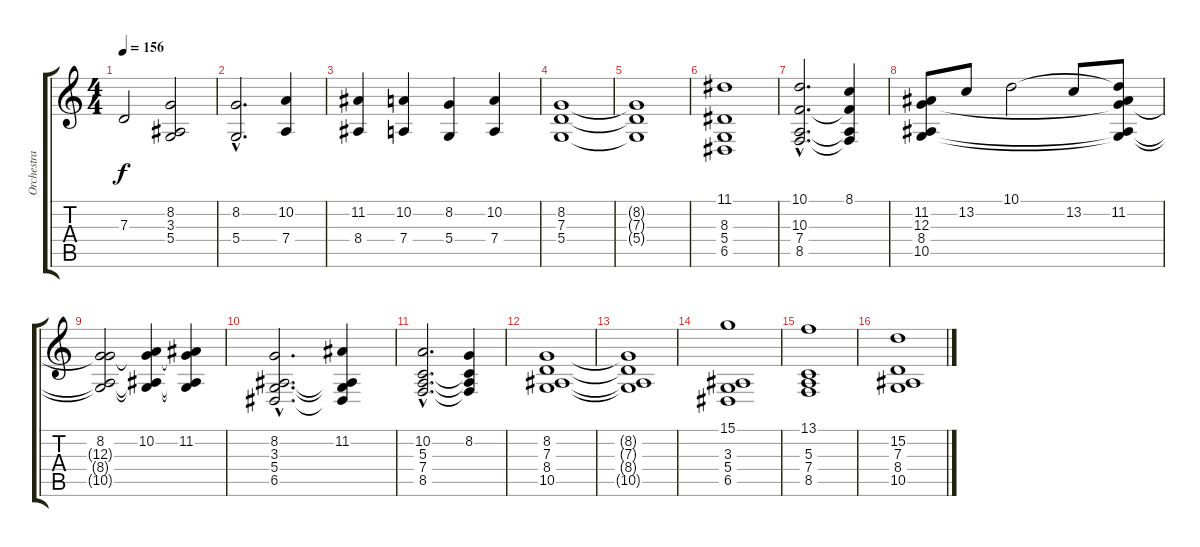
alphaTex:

\track ("Orchestra" "Orchestra") {instrument stringensemble1}
\staff {score tabs}
\tuning (E4 B3 G3 D3 A2 D2) {hide}
\ts (4 4)
\tempo 156
\clef g2
\ks c
7.3.2{dy f} (8.2{t} 3.3 5.4{t}).2 |
(8.2{hac} 5.4{hac}).2{d} (10.2 7.4).4 |
(11.2 8.4).4 (10.2 7.4).4 (8.2 5.4).4 (10.2 7.4).4 |
(8.2 7.3 5.4).1 |
(8.2{t} 7.3{t} 5.4{t}).1 |
(11.1 8.3 5.4 6.5).1 |
(10.1{hac} 10.3{hac} 7.4{hac} 8.5{hac}).2{d} (8.1 10.3{t} 7.4{t} 8.5{t}).4 |
(11.2 12.3 8.4 10.5).8 13.2.8 10.1.2 13.2.8 (10.1{t} 11.2 12.3{t} 8.4{t} 10.5{t}).8 |
(8.2 12.3{t} 8.4{t} 10.5{t}).2 (10.2 12.3{t} 8.4{t} 10.5{t}).4 (11.2 12.3{t} 8.4{t} 10.5{t}).4 |
(8.2{hac} 3.3{hac} 5.4{hac} 6.5{hac}).2{d} (11.2 3.3{t} 5.4{t} 6.5{t}).4 |
(10.2{hac} 5.3{hac} 7.4{hac} 8.5{hac}).2{d} (8.2 5.3{t} 7.4{t} 8.5{t}).4 |
(8.2 7.3 8.4 10.5).1 |
(8.2{t} 7.3{t} 8.4{t} 10.5{t}).1 |
(15.1 3.3 5.4 6.5).1 |
(13.1 5.3 7.4 8.5).1 |
(15.2 7.3 8.4 10.5).1
